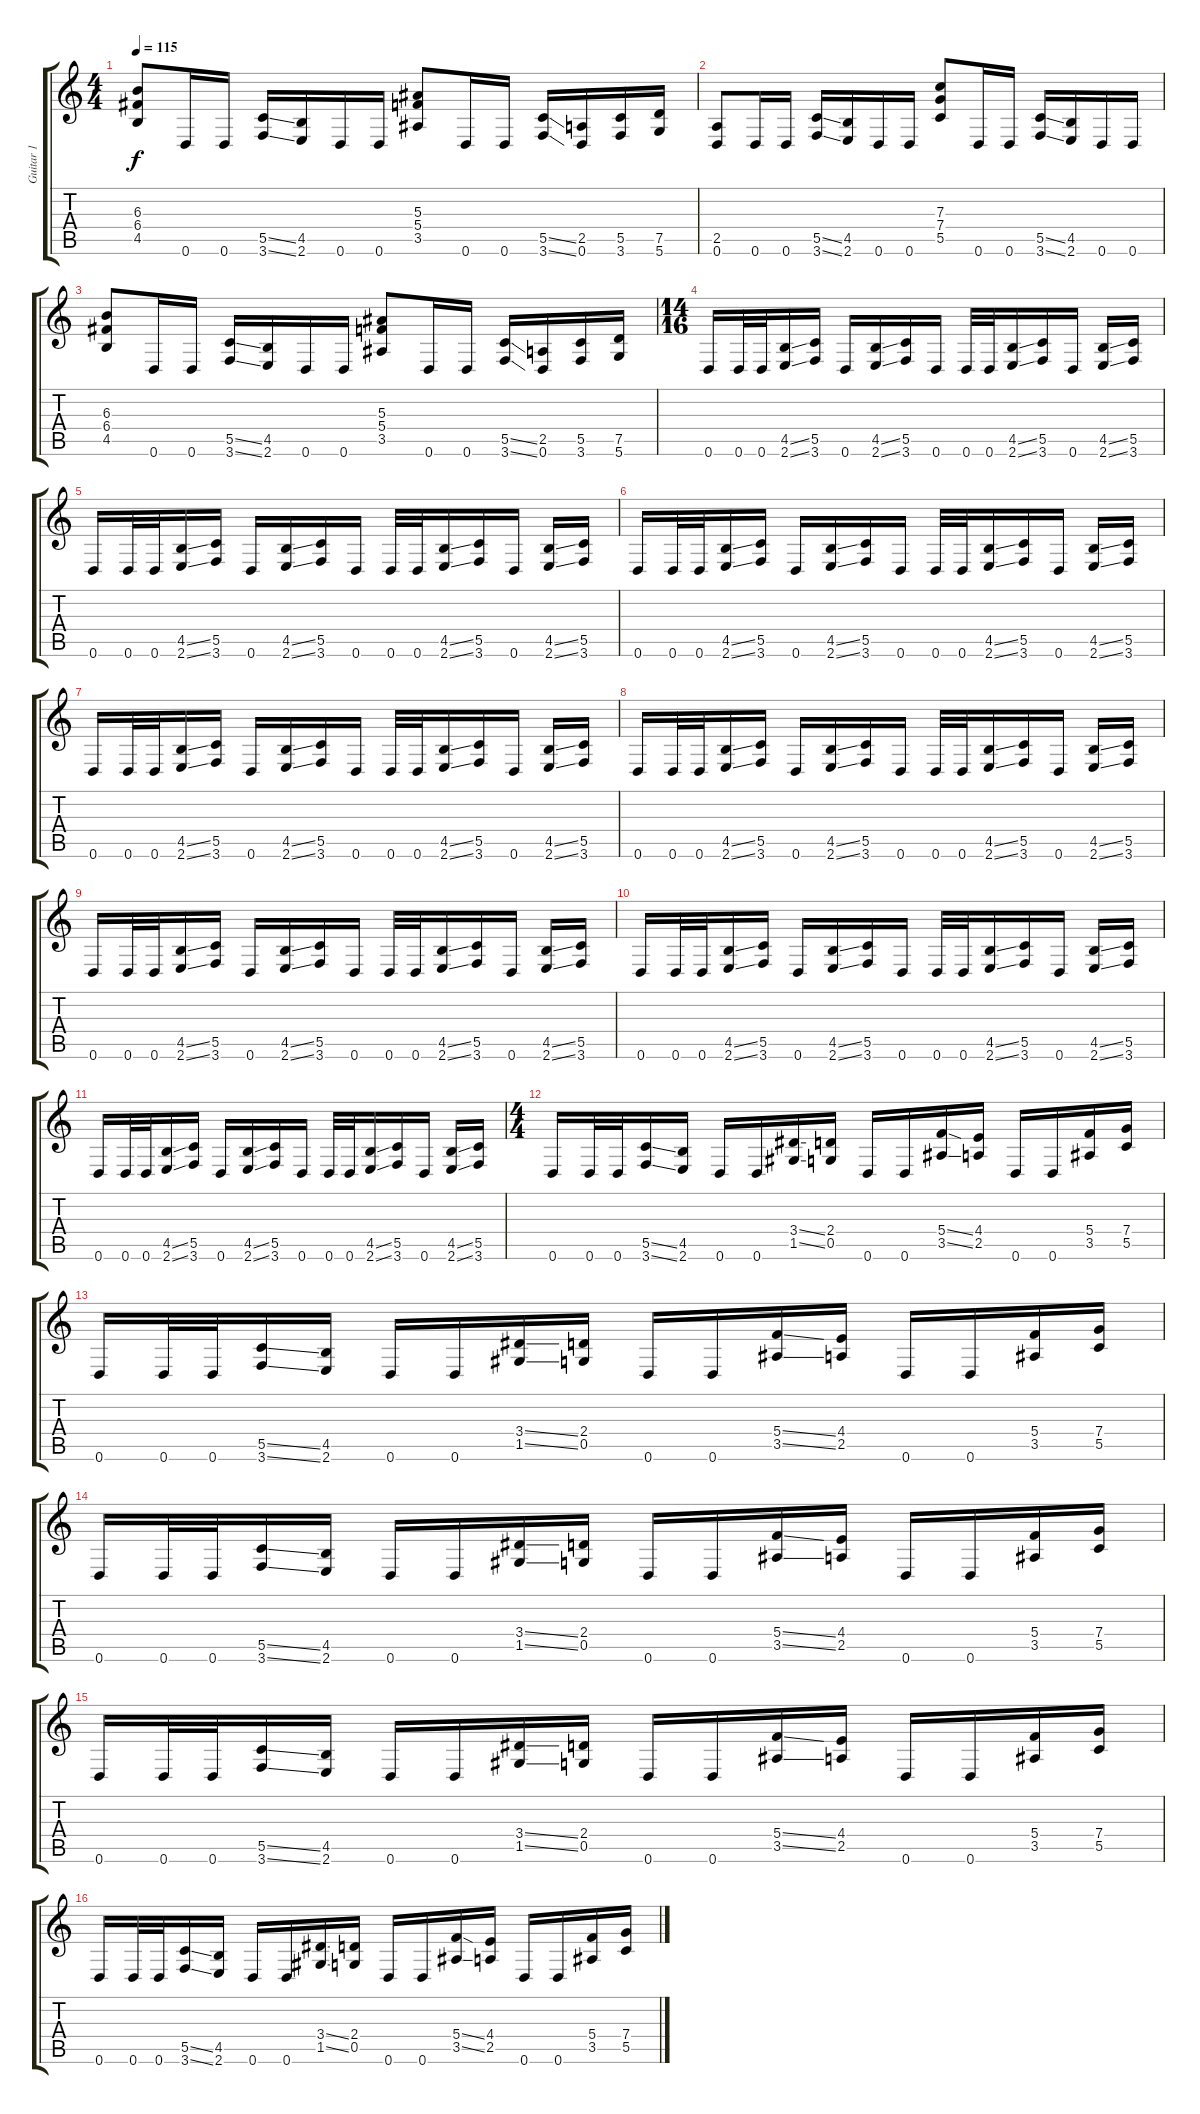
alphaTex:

\track ("Guitar 1" "Guitar 1") {instrument overdrivenguitar}
\staff {score tabs}
\tuning (D4 A3 F3 C3 G2 D2) {hide}
\ts (4 4)
\tempo 115
\clef g2
\ks c
(6.3 6.4 4.5).8{dy f} 0.6.16 0.6.16 (5.5{ss} 3.6{ss}).16 (4.5 2.6).16 0.6.16 0.6.16 (5.3 5.4 3.5).8 0.6.16 0.6.16 (5.5{ss} 3.6{ss}).16 (2.5 0.6).16 (5.5 3.6).16 (7.5 5.6).16 |
(2.5 0.6).8 0.6.16 0.6.16 (5.5{ss} 3.6{ss}).16 (4.5 2.6).16 0.6.16 0.6.16 (7.3 7.4 5.5).8 0.6.16 0.6.16 (5.5{ss} 3.6{ss}).16 (4.5 2.6).16 0.6.16 0.6.16 |
(6.3 6.4 4.5).8 0.6.16 0.6.16 (5.5{ss} 3.6{ss}).16 (4.5 2.6).16 0.6.16 0.6.16 (5.3 5.4 3.5).8 0.6.16 0.6.16 (5.5{ss} 3.6{ss}).16 (2.5 0.6).16 (5.5 3.6).16 (7.5 5.6).16 |
\ts (14 16)
0.6.16 0.6.32 0.6.32 (4.5{ss} 2.6{ss}).16 (5.5 3.6).16 0.6.16 (4.5{ss} 2.6{ss}).16 (5.5 3.6).16 0.6.16 0.6.32 0.6.32 (4.5{ss} 2.6{ss}).16 (5.5 3.6).16 0.6.16 (4.5{ss} 2.6{ss}).16 (5.5 3.6).16 |
0.6.16 0.6.32 0.6.32 (4.5{ss} 2.6{ss}).16 (5.5 3.6).16 0.6.16 (4.5{ss} 2.6{ss}).16 (5.5 3.6).16 0.6.16 0.6.32 0.6.32 (4.5{ss} 2.6{ss}).16 (5.5 3.6).16 0.6.16 (4.5{ss} 2.6{ss}).16 (5.5 3.6).16 |
0.6.16 0.6.32 0.6.32 (4.5{ss} 2.6{ss}).16 (5.5 3.6).16 0.6.16 (4.5{ss} 2.6{ss}).16 (5.5 3.6).16 0.6.16 0.6.32 0.6.32 (4.5{ss} 2.6{ss}).16 (5.5 3.6).16 0.6.16 (4.5{ss} 2.6{ss}).16 (5.5 3.6).16 |
0.6.16 0.6.32 0.6.32 (4.5{ss} 2.6{ss}).16 (5.5 3.6).16 0.6.16 (4.5{ss} 2.6{ss}).16 (5.5 3.6).16 0.6.16 0.6.32 0.6.32 (4.5{ss} 2.6{ss}).16 (5.5 3.6).16 0.6.16 (4.5{ss} 2.6{ss}).16 (5.5 3.6).16 |
0.6.16 0.6.32 0.6.32 (4.5{ss} 2.6{ss}).16 (5.5 3.6).16 0.6.16 (4.5{ss} 2.6{ss}).16 (5.5 3.6).16 0.6.16 0.6.32 0.6.32 (4.5{ss} 2.6{ss}).16 (5.5 3.6).16 0.6.16 (4.5{ss} 2.6{ss}).16 (5.5 3.6).16 |
0.6.16 0.6.32 0.6.32 (4.5{ss} 2.6{ss}).16 (5.5 3.6).16 0.6.16 (4.5{ss} 2.6{ss}).16 (5.5 3.6).16 0.6.16 0.6.32 0.6.32 (4.5{ss} 2.6{ss}).16 (5.5 3.6).16 0.6.16 (4.5{ss} 2.6{ss}).16 (5.5 3.6).16 |
0.6.16 0.6.32 0.6.32 (4.5{ss} 2.6{ss}).16 (5.5 3.6).16 0.6.16 (4.5{ss} 2.6{ss}).16 (5.5 3.6).16 0.6.16 0.6.32 0.6.32 (4.5{ss} 2.6{ss}).16 (5.5 3.6).16 0.6.16 (4.5{ss} 2.6{ss}).16 (5.5 3.6).16 |
0.6.16 0.6.32 0.6.32 (4.5{ss} 2.6{ss}).16 (5.5 3.6).16 0.6.16 (4.5{ss} 2.6{ss}).16 (5.5 3.6).16 0.6.16 0.6.32 0.6.32 (4.5{ss} 2.6{ss}).16 (5.5 3.6).16 0.6.16 (4.5{ss} 2.6{ss}).16 (5.5 3.6).16 |
\ts (4 4)
0.6.16 0.6.32 0.6.32 (5.5{ss} 3.6{ss}).16 (4.5 2.6).16 0.6.16 0.6.16 (3.4{ss} 1.5{ss}).16 (2.4 0.5).16 0.6.16 0.6.16 (5.4{ss} 3.5{ss}).16 (4.4 2.5).16 0.6.16 0.6.16 (5.4 3.5).16 (7.4 5.5).16 |
0.6.16 0.6.32 0.6.32 (5.5{ss} 3.6{ss}).16 (4.5 2.6).16 0.6.16 0.6.16 (3.4{ss} 1.5{ss}).16 (2.4 0.5).16 0.6.16 0.6.16 (5.4{ss} 3.5{ss}).16 (4.4 2.5).16 0.6.16 0.6.16 (5.4 3.5).16 (7.4 5.5).16 |
0.6.16 0.6.32 0.6.32 (5.5{ss} 3.6{ss}).16 (4.5 2.6).16 0.6.16 0.6.16 (3.4{ss} 1.5{ss}).16 (2.4 0.5).16 0.6.16 0.6.16 (5.4{ss} 3.5{ss}).16 (4.4 2.5).16 0.6.16 0.6.16 (5.4 3.5).16 (7.4 5.5).16 |
0.6.16 0.6.32 0.6.32 (5.5{ss} 3.6{ss}).16 (4.5 2.6).16 0.6.16 0.6.16 (3.4{ss} 1.5{ss}).16 (2.4 0.5).16 0.6.16 0.6.16 (5.4{ss} 3.5{ss}).16 (4.4 2.5).16 0.6.16 0.6.16 (5.4 3.5).16 (7.4 5.5).16 |
0.6.16 0.6.32 0.6.32 (5.5{ss} 3.6{ss}).16 (4.5 2.6).16 0.6.16 0.6.16 (3.4{ss} 1.5{ss}).16 (2.4 0.5).16 0.6.16 0.6.16 (5.4{ss} 3.5{ss}).16 (4.4 2.5).16 0.6.16 0.6.16 (5.4 3.5).16 (7.4 5.5).16
